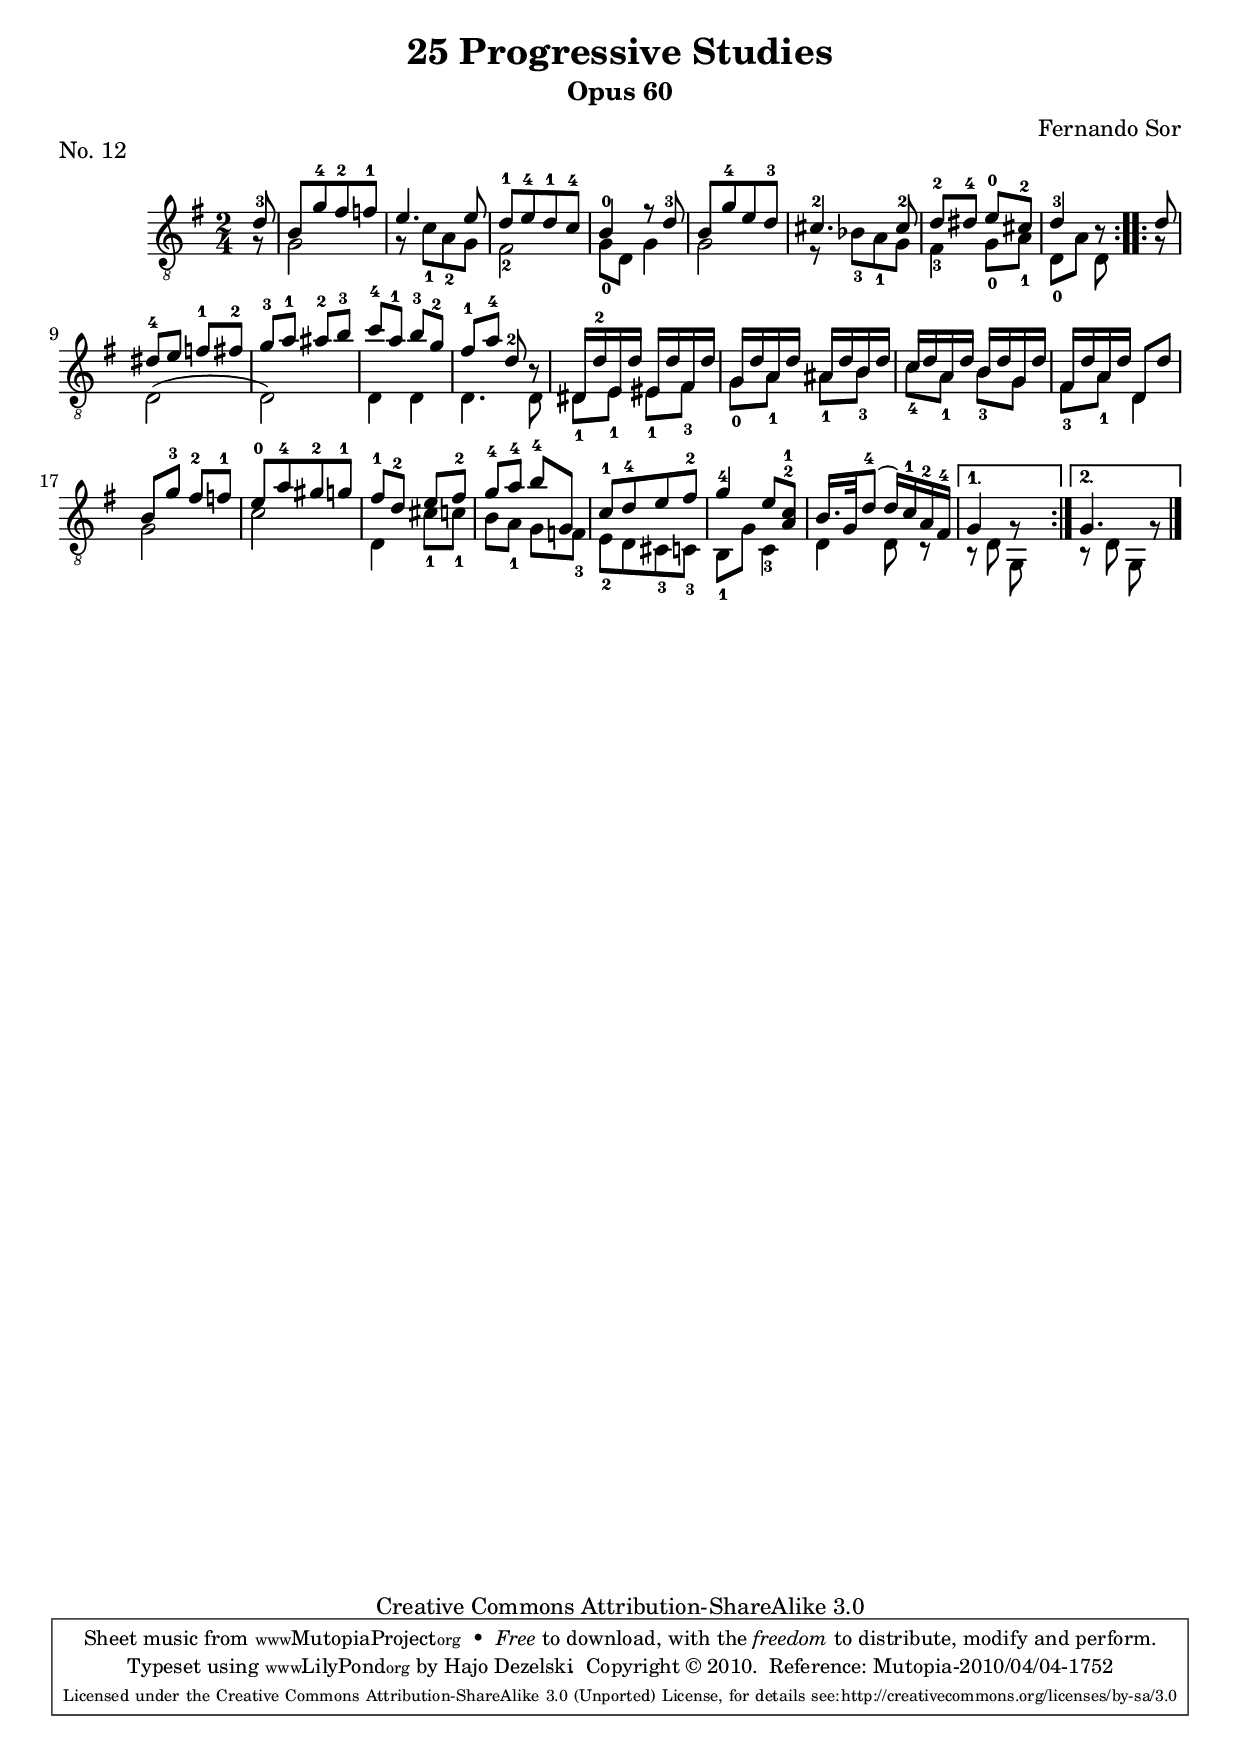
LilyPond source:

\version "2.13.10"

%#(set-default-paper-size "a4")


\header {
        title = "25 Progressive Studies"
        subtitle = "Opus 60"
        piece = "No. 12"
        composer = "Fernando Sor"
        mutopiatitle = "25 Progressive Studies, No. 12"
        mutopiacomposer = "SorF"
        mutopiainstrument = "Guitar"
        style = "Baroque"
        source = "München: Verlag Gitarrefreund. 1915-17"
        comment = "From the Boije collection"
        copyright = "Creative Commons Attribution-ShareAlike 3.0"
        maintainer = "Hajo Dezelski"
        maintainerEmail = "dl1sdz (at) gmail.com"

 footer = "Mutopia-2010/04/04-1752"
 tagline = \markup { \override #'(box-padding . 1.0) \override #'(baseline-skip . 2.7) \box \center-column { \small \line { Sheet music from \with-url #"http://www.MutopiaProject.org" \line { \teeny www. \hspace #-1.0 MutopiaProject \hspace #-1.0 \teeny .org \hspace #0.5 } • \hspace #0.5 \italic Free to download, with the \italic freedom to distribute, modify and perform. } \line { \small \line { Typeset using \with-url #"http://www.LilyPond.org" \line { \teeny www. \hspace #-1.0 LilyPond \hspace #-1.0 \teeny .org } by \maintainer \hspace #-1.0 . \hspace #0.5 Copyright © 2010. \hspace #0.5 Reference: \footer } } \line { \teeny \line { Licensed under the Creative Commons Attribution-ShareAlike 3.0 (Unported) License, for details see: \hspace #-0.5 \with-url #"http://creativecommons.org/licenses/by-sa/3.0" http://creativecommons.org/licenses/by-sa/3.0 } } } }
}

% The score definition

melody =  \relative d' {
  \stemUp
  \tieUp
  \slurUp
  \override Staff.NoteCollision
    #'merge-differently-headed = ##t
  \override Staff.NoteCollision
    #'merge-differently-dotted = ##t
  
	\repeat volta 2 {
		d8-3
		b8 [ g'-4 fis-2 f-1 ] | % 1
		e4. e8 | % 2
		d8-1 [ e-4 d-1 c-4 ] | % 3
		b4-0 fis'8\rest d8-3 | % 4
		b8 [ g'-4 e d-3 ] | % 5
		cis4.-2 cis8-2 | % 6
		d-2 [ dis-4 ] e-0 [ cis-2]  | % 7
		d4-3 r8  | % 8
	}
	
	\repeat volta 2 { 
		d8  | % 0
		dis8-4 [ e ] f-1 [ fis-2 ] | % 9
		g8-3 [ a-1 ] ais-2 [ b-3 ]   | % 10
		c-4 [ a-1 ] b-3 [ g-2 ] | %11
		fis-1 [ a-4 ] d,-2 r8 | % 12
		dis,16 [ d'-2 e, d' ] eis, [ d' fis, d' ] | % 13
		g,16 [ d' a d ] ais [ d b d ]  | % 14
	 	c16 [ d a d ] b [ d g, d' ]  | % 15
	 	fis,16 [ d' a d ] d,8 [ d'8 ]  | % 16 
		b8 [ g'-3 ] fis-2 f-1 ] | % 17
		e8-0 [ a-4 gis-2 g-1 ]  | % 18
 		fis8-1 [ d-2 ] e [ fis-2 ] | % 19
		g8-4 [ a-4 ] b-4 [ g, ]   | % 20
	    c8-1 [ d-4 e fis-2 ]  | % 21
	    g4-4 e8 [ <a,^2 c^1>] | % 22
	    b16. [ g32 d'8-4 ( ] d16) [ c-1 a-2 fis-4 ] | % 23
	}
	    \alternative {
	    	{ g4 g8\rest s8}
	    	{ g4. g8\rest \bar "|."}
	    }
	 	 
    }

bass =  \relative g {
  \stemDown

	
	\repeat volta 2 {
		g8\rest | % 0
		g2 | % 1
		g8\rest c8_1 [ a_2 g ] | % 2
		fis2_2 | % 3
		g8_0 [ d ] g4 | % 4
		g2 | % 5
		e8\rest bes'8_3 [ a_1 g ] | % 6
		fis4_3 g8_0 [ a_1 ] | % 7
		d,8_0 [ a' ] d,8  | % 8
	}
	
	\repeat volta 2 { 
		g8\rest 
		d2 ( | % 9
		d2 ) | % 10
		d4 d4 | %11
		d4. d8  | % 12
		dis8_1 [ e_1 ] eis_1 [fis_3 ] | % 13
		g8_0 [ a_1 ] ais_1 [b_3 ] | % 14
		c8_4 [ a_1 ] b_3 [g ] | % 15
	 	fis8_3 [ a_1 ] d,4 | % 16 
		g2 | % 17
		c2  | % 18
 		d,4 cis'8_1 [ c_1 ] | % 19
		b8 [ a_1 ] g [ f_3 ]   | % 20
	    e8_2 [ d cis_3 c_3 ]  | % 21
	    b8_1 [ g'8 ] c,4_3 | % 22
	    d4 d8 r8 | % 23
	}
	    \alternative {
	    	{r8 d8 g,8 s8 }
	    	{r8 d'8 g,8 s8 \bar "|."}
	    }
    
}
    
 
% The score definition
\score {
	\context Staff << 
        \time 2/4 
        \clef "treble_8" 
        \key g \major  
        \partial 8
        \set Staff.midiInstrument ="acoustic guitar (nylon)"
        \context Voice = "melodie" { \melody }
        \context Voice = "basso"   { \bass  }
    >>
	\layout { }
 	 \midi { 
    \context {
      \Score
      tempoWholesPerMinute = #(ly:make-moment 80 4)
      }
     }
}
